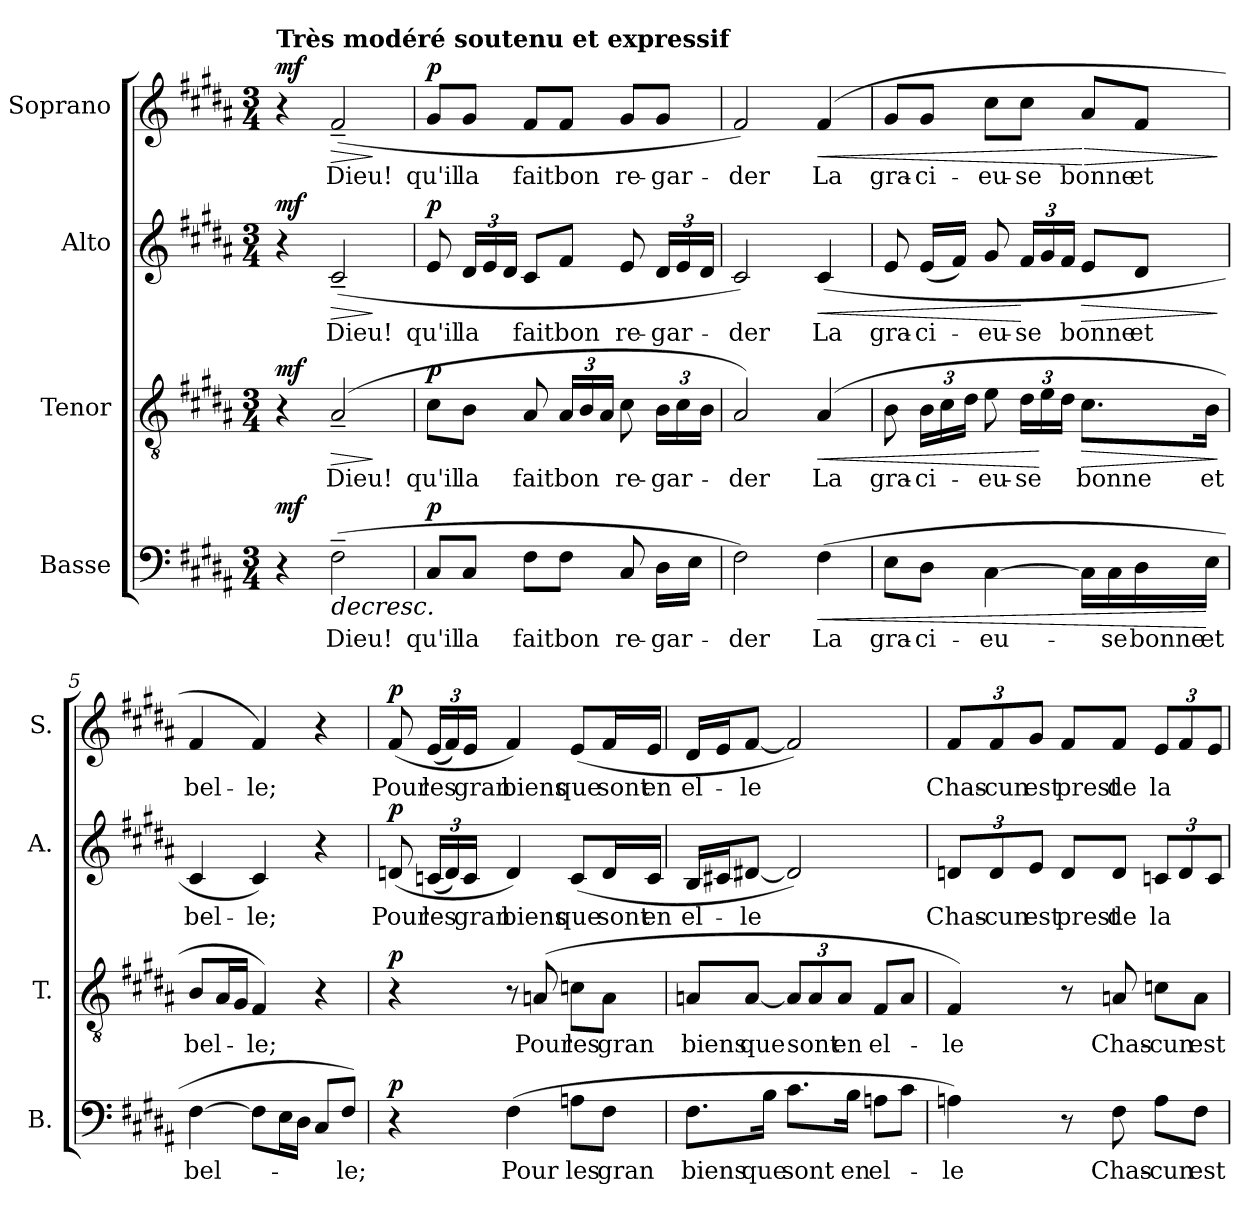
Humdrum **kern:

**kern	**text	**dynam	**kern	**text	**dynam	**kern	**text	**dynam	**kern	**text	**dynam
*part4	*part4	*part4	*part3	*part3	*part3	*part2	*part2	*part2	*part1	*part1	*part1
*staff4	*staff4	*staff4	*staff3	*staff3	*staff3	*staff2	*staff2	*staff2	*staff1	*staff1	*staff1
*I"Basse	*	*	*I"Tenor	*	*	*I"Alto	*	*	*I"Soprano	*	*
*I'B.	*	*	*I'T.	*	*	*I'A.	*	*	*I'S.	*	*
*clefF4	*	*	*clefGv2	*	*	*clefG2	*	*	*clefG2	*	*
*k[f#c#g#d#a#]	*	*	*k[f#c#g#d#a#]	*	*	*k[f#c#g#d#a#]	*	*	*k[f#c#g#d#a#]	*	*
*B:	*	*	*B:	*	*	*B:	*	*	*B:	*	*
*M3/4	*	*	*M3/4	*	*	*M3/4	*	*	*M3/4	*	*
*MM60	*	*	*MM60	*	*	*MM60	*	*	*MM60	*	*
=1	=1	=1	=1	=1	=1	=1	=1	=1	=1	=1	=1
!	!	!	!	!	!	!	!	!	!LO:TX:a:B:t=Très modéré soutenu et expressif	!	!
!	!	!LO:DY:a	!	!	!LO:DY:a	!	!	!LO:DY:a	!	!	!LO:DY:a
4r	.	mf	4r	.	mf	4r	.	mf	4r	.	mf
!	!LO:LY:b	!LO:HP:b	!	!LO:LY:b	!LO:HP:b	!	!LO:LY:b	!LO:HP:b	!	!LO:LY:b	!LO:HP:b
(>2F#~\	Dieu!	>	(>2A#~/	Dieu!	>	(>2c#~/	Dieu!	>	(>2f#~/	Dieu!	>
.	.	.	.	.	]	.	.	]	.	.	]
=2	=2	=2	=2	=2	=2	=2	=2	=2	=2	=2	=2
!	!LO:LY:b	!LO:DY:a	!	!LO:LY:b	!LO:DY:a	!	!LO:LY:b	!LO:DY:a	!	!LO:LY:b	!LO:DY:a
8C#/L	qu'il	p	8c#\L	qu'il	p	8e/	qu'il	p	8g#/L	qu'il	p
!	!LO:LY:b	!	!	!LO:LY:b	!	!	!	!	!	!	!
*	*	*	*	*	*	*Xbrackettup	*	*	*	*	*
!	!	!	!	!	!	!	!LO:LY:b	!	!	!LO:LY:b	!
8C#/J	la	.	8B\J	la	.	24d#/LL	la	.	8g#/J	la	.
.	.	.	.	.	.	24e/	.	.	.	.	.
.	.	.	.	.	.	24d#/JJ	.	.	.	.	.
!	!LO:LY:b	!	!	!LO:LY:b	!	!	!LO:LY:b	!	!	!LO:LY:b	!
8F#\L	fait	.	8A#/	fait	.	8c#/L	fait	.	8f#/L	fait	.
!	!LO:LY:b	!	!	!	!	!	!	!	!	!	!
*	*	*	*Xbrackettup	*	*	*	*	*	*	*	*
!	!	!	!	!LO:LY:b	!	!	!LO:LY:b	!	!	!LO:LY:b	!
8F#\J	bon	.	24A#/LL	bon	.	8f#/J	bon	.	8f#/J	bon	.
.	.	.	24B/	.	.	.	.	.	.	.	.
.	.	.	24A#/JJ	.	.	.	.	.	.	.	.
!	!LO:LY:b	!	!	!LO:LY:b	!	!	!LO:LY:b	!	!	!LO:LY:b	!
8C#/	re-	.	8c#\	re-	.	8e/	re-	.	8g#/L	re-	.
!	!LO:LY:b	!	!	!LO:LY:b	!	!	!LO:LY:b	!	!	!LO:LY:b	!
16D#\LL	-gar-	.	24B\LL	-gar-	.	24d#/LL	-gar-	.	8g#/J	-gar-	.
.	.	.	24c#\	.	.	24e/	.	.	.	.	.
16E\JJ	.	.	.	.	.	.	.	.	.	.	.
.	.	.	24B\JJ	.	.	24d#/JJ	.	.	.	.	.
=3	=3	=3	=3	=3	=3	=3	=3	=3	=3	=3	=3
!	!LO:LY:b	!	!	!LO:LY:b	!	!	!LO:LY:b	!	!	!LO:LY:b	!
2F#\)	-der	.	2A#/)	-der	.	2c#/)	-der	.	2f#/)	-der	.
!	!LO:LY:b	!LO:HP:b	!	!LO:LY:b	!LO:HP:b	!	!LO:LY:b	!LO:HP:b	!	!LO:LY:b	!LO:HP:b
(>4F#\	La	<	(>4A#/	La	<	(>4c#/	La	<	(>4f#/	La	<
=4	=4	=4	=4	=4	=4	=4	=4	=4	=4	=4	=4
!	!LO:LY:b	!	!	!LO:LY:b	!	!	!LO:LY:b	!	!	!LO:LY:b	!
8E\L	gra-	.	8B\	gra-	.	8e/	gra-	.	8g#/L	gra-	.
!	!LO:LY:b	!	!	!LO:LY:b	!	!	!LO:LY:b	!	!	!LO:LY:b	!
8D#\J	-ci-	.	24B\LL	-ci-	.	(<16e/LL	-ci-	.	8g#/J	-ci-	.
.	.	.	24c#\	.	.	.	.	.	.	.	.
.	.	.	.	.	.	16f#/JJ)	.	.	.	.	.
.	.	.	24d#\JJ	.	.	.	.	.	.	.	.
!	!LO:LY:b	!	!	!LO:LY:b	!	!	!LO:LY:b	!	!	!LO:LY:b	!
[4C#\	-eu-	.	8e\	-eu-	.	8g#/	-eu-	.	8cc#\L	-eu-	.
!	!	!	!	!LO:LY:b	!	!	!LO:LY:b	!	!	!LO:LY:b	!
.	.	.	24d#\LL	-se	.	24f#/LL	-se	[	8cc#\J	-se	.
.	.	.	24e\	.	[	24g#/	.	.	.	.	.
.	.	.	24d#\JJ	.	.	24f#/JJ	.	.	.	.	.
!	!	!	!	!LO:LY:b	!LO:HP:b	!	!LO:LY:b	!LO:HP:b	!	!LO:LY:b	!LO:HP:n=1:b
16C#\LL]	.	]	8.c#\L	bonne	>	8e/L	bonne	>	8a#/L	bonne	[ >
!	!LO:LY:b	!	!	!	!	!	!	!	!	!	!
16C#\	-se	.	.	.	.	.	.	.	.	.	.
!	!LO:LY:b	!	!	!	!	!	!LO:LY:b	!	!	!LO:LY:b	!
16D#\	bonne	.	.	.	.	8d#/J	et	.	8f#/J	et	.
!	!LO:LY:b	!	!	!LO:LY:b	!	!	!	!	!	!	!
16E\JJ	et	[	16B\Jk	et	.	.	.	.	.	.	.
.	.	.	.	.	]	.	.	]	.	.	]
!!LO:LB:g=z
=5	=5	=5	=5	=5	=5	=5	=5	=5	=5	=5	=5
!	!LO:LY:b	!	!	!LO:LY:b	!	!	!LO:LY:b	!	!	!LO:LY:b	!
[4F#\	bel-	.	8B/L	bel-	.	4c#/	bel-	.	4f#/	bel-	.
.	.	.	16A#/L	.	.	.	.	.	.	.	.
.	.	.	16G#/JJ	.	.	.	.	.	.	.	.
!	!	!	!	!LO:LY:b	!	!	!LO:LY:b	!	!	!LO:LY:b	!
8F#\L]	.	.	4F#/)	-le;	.	4c#/)	-le;	.	4f#/)	-le;	.
16E\L	.	.	.	.	.	.	.	.	.	.	.
16D#\JJ	.	.	.	.	.	.	.	.	.	.	.
8C#/L	.	.	4r	.	.	4r	.	.	4r	.	.
!	!LO:LY:b	!	!	!	!	!	!	!	!	!	!
8F#/J)	-le;	.	.	.	.	.	.	.	.	.	.
=6	=6	=6	=6	=6	=6	=6	=6	=6	=6	=6	=6
!	!	!LO:DY:a	!	!	!LO:DY:a	!	!LO:LY:b	!LO:DY:a	!	!LO:LY:b	!LO:DY:a
4r	.	p	4r	.	p	(<8dn/	Pour	p	(<8f#/	Pour	p
!	!	!	!	!	!	!	!LO:LY:b	!	!	!	!
*	*	*	*	*	*	*	*	*	*Xbrackettup	*	*
!	!	!	!	!	!	!	!	!	!	!LO:LY:b	!
.	.	.	.	.	.	(<24cn/LL	les	.	(<24e/LL	les	.
.	.	.	.	.	.	24d/)	.	.	24f#/)	.	.
!	!	!	!	!	!	!	!LO:LY:b	!	!	!LO:LY:b	!
.	.	.	.	.	.	24c/JJ	gran	.	24e/JJ	gran	.
!	!LO:LY:b	!	!	!	!	!	!LO:LY:b	!	!	!LO:LY:b	!
(>4F#\	Pour	.	8r	.	.	4d/)	biens	.	4f#/)	biens	.
!	!	!	!	!LO:LY:b	!	!	!	!	!	!	!
.	.	.	(>8An/	Pour	.	.	.	.	.	.	.
!	!LO:LY:b	!	!	!LO:LY:b	!	!	!LO:LY:b	!	!	!LO:LY:b	!
8An\L	les	.	8cn\L	les	.	(<8c/L	que	.	(<8e/L	que	.
!	!LO:LY:b	!	!	!LO:LY:b	!	!	!LO:LY:b	!	!	!LO:LY:b	!
8F#\J	gran	.	8A\J	gran	.	16d/L	sont	.	16f#/L	sont	.
!	!	!	!	!	!	!	!LO:LY:b	!	!	!LO:LY:b	!
.	.	.	.	.	.	16c/JJ	en	.	16e/JJ	en	.
=7	=7	=7	=7	=7	=7	=7	=7	=7	=7	=7	=7
!	!LO:LY:b	!	!	!LO:LY:b	!	!	!LO:LY:b	!	!	!LO:LY:b	!
8.F#\L	biens	.	8An/L	biens	.	16B/LL	el-	.	16d#/LL	el-	.
.	.	.	.	.	.	16c#X/J	.	.	16e/J	.	.
!	!	!	!	!LO:LY:b	!	!	!LO:LY:b	!	!	!LO:LY:b	!
.	.	.	[8A/J	que	.	[8d#X/J	-le	.	[8f#/J	-le	.
!	!LO:LY:b	!	!	!	!	!	!	!	!	!	!
16B\Jk	que	.	.	.	.	.	.	.	.	.	.
!	!LO:LY:b	!	!	!	!	!	!	!	!	!	!
8.c#\L	sont	.	12A/L]	.	.	2d#/])	.	.	2f#/])	.	.
!	!	!	!	!LO:LY:b	!	!	!	!	!	!	!
.	.	.	12A/	sont	.	.	.	.	.	.	.
!	!	!	!	!LO:LY:b	!	!	!	!	!	!	!
.	.	.	12A/J	en	.	.	.	.	.	.	.
!	!LO:LY:b	!	!	!	!	!	!	!	!	!	!
16B\Jk	en	.	.	.	.	.	.	.	.	.	.
!	!LO:LY:b	!	!	!LO:LY:b	!	!	!	!	!	!	!
8An\L	el-	.	8F#/L	el-	.	.	.	.	.	.	.
8c#\J	.	.	8A/J	.	.	.	.	.	.	.	.
!!LO:PB:g=z
=8	=8	=8	=8	=8	=8	=8	=8	=8	=8	=8	=8
!	!LO:LY:b	!	!	!LO:LY:b	!	!	!LO:LY:b	!	!	!LO:LY:b	!
4An\)	-le	.	4F#/)	-le	.	12dn/L	Chas-	.	12f#/L	Chas-	.
!	!	!	!	!	!	!	!LO:LY:b	!	!	!LO:LY:b	!
.	.	.	.	.	.	12d/	-cun	.	12f#/	-cun	.
!	!	!	!	!	!	!	!LO:LY:b	!	!	!LO:LY:b	!
.	.	.	.	.	.	12e/J	est	.	12g#/J	est	.
!	!	!	!	!	!	!	!LO:LY:b	!	!	!LO:LY:b	!
8r	.	.	8r	.	.	8d/L	prest	.	8f#/L	prest	.
!	!LO:LY:b	!	!	!LO:LY:b	!	!	!LO:LY:b	!	!	!LO:LY:b	!
8F#\	Chas-	.	8An/	Chas-	.	8d/J	de	.	8f#/J	de	.
!	!LO:LY:b	!	!	!LO:LY:b	!	!	!LO:LY:b	!	!	!LO:LY:b	!
8A\L	-cun	.	8cn\L	-cun	.	12cn/L	la	.	12e/L	la	.
.	.	.	.	.	.	12d/	.	.	12f#/	.	.
!	!LO:LY:b	!	!	!LO:LY:b	!	!	!	!	!	!	!
8F#\J	est	.	8A\J	est	.	.	.	.	.	.	.
.	.	.	.	.	.	12c/J	.	.	12e/J	.	.
=	=	=	=	=	=	=	=	=	=	=	=
*-	*-	*-	*-	*-	*-	*-	*-	*-	*-	*-	*-
